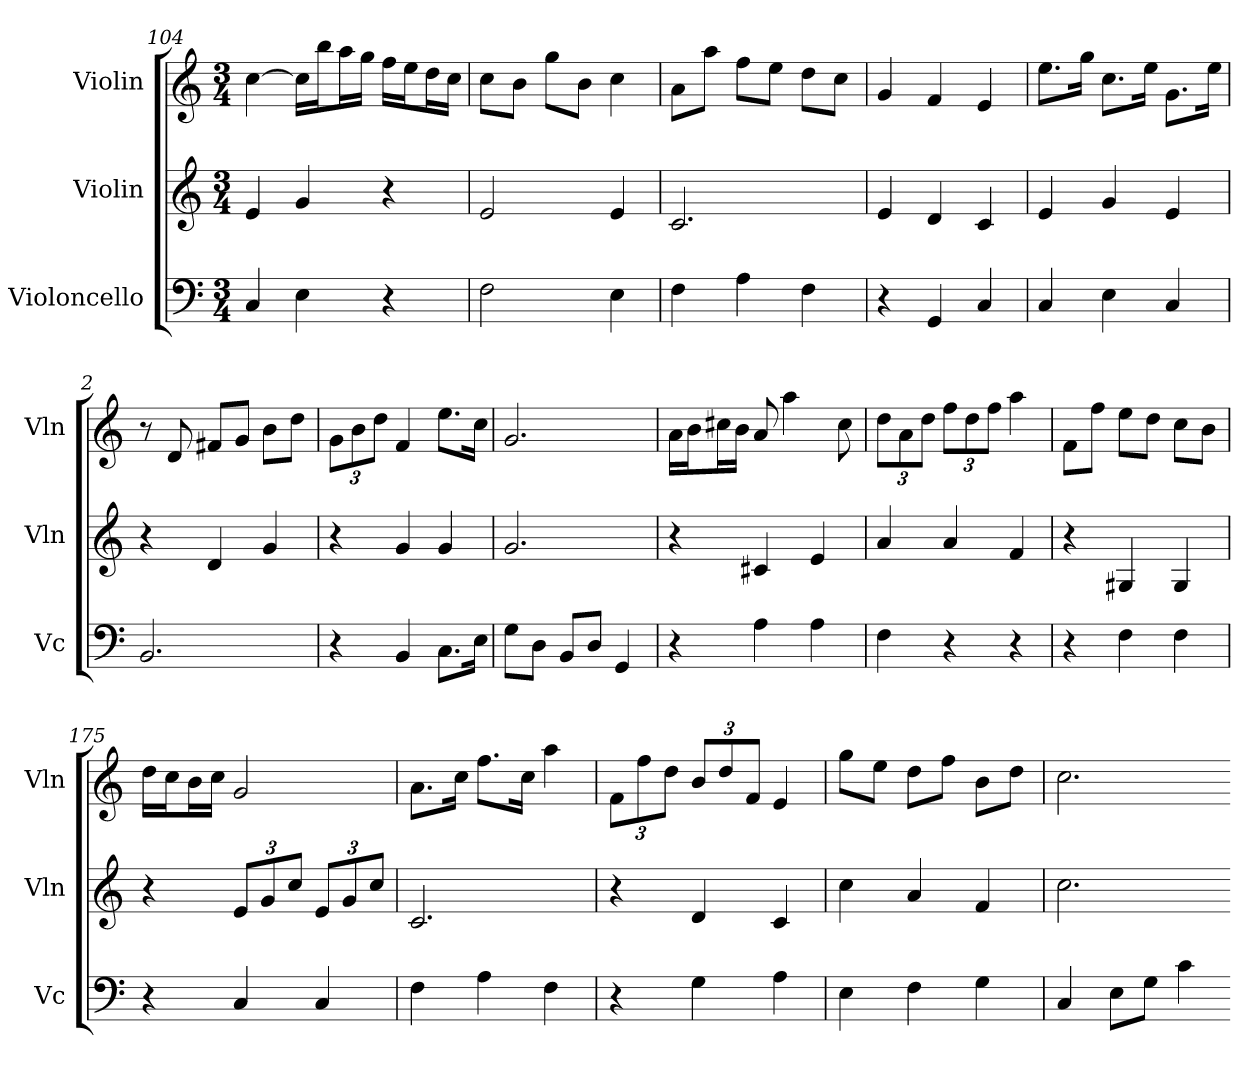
**kern	**kern	**kern
*part3	*part2	*part1
*staff3	*staff2	*staff1
*I"Violoncello	*I"Violin	*I"Violin
*I'Vc	*I'Vln	*I'Vln
*k[]	*k[]	*k[]
*M3/4	*M3/4	*M3/4
*MM120	*MM120	*MM120
=104	=104	=104
4C	4e	[4cc
4E	4g	16ccLL]
.	.	16bbJ
.	.	16aaL
.	.	16ggJJ
4r	4r	16ffLL
.	.	16eeJ
.	.	16ddL
.	.	16ccJJ
=74	=74	=74
2F	2e	8ccL
.	.	8bJ
.	.	8ggL
.	.	8bJ
4E	4e	4cc
=27	=27	=27
4F	2.c	8aL
.	.	8aaJ
4A	.	8ffL
.	.	8eeJ
4F	.	8ddL
.	.	8ccJ
=61	=61	=61
4r	4e	4g
4GG	4d	4f
4C	4c	4e
=75	=75	=75
4C	4e	8.eeL
.	.	16ggJk
4E	4g	8.ccL
.	.	16eeJk
4C	4e	8.gL
.	.	16eeJk
=2	=2	=2
2.BB	4r	8r
.	.	8d
.	4d	8f#XL
.	.	8gJ
.	4g	8bL
.	.	8ddJ
=110	=110	=110
4r	4r	12gL
.	.	12b
.	.	12ddJ
4BB	4g	4f
8.CL	4g	8.eeL
16EJk	.	16ccJk
=100	=100	=100
8GL	2.g	2.g
8DJ	.	.
8BBL	.	.
8DJ	.	.
4GG	.	.
=65	=65	=65
4r	4r	16aLL
.	.	16bJ
.	.	16cc#XL
.	.	16bJJ
4A	4c#X	8a
.	.	4aa
4A	4e	.
.	.	8cc#
=143	=143	=143
4F	4a	12ddL
.	.	12a
.	.	12ddJ
4r	4a	12ffL
.	.	12dd
.	.	12ffJ
4r	4f	4aa
=150	=150	=150
4r	4r	8fL
.	.	8ffJ
4F	4G#X	8eeL
.	.	8ddJ
4F	4G#	8ccL
.	.	8bJ
=175	=175	=175
4r	4r	16ddLL
.	.	16ccJ
.	.	16bL
.	.	16ccJJ
4C	12eL	2g
.	12g	.
.	12ccJ	.
4C	12eL	.
.	12g	.
.	12ccJ	.
=51	=51	=51
4F	2.c	8.aL
.	.	16ccJk
4A	.	8.ffL
.	.	16ccJk
4F	.	4aa
=160	=160	=160
4r	4r	12fL
.	.	12ff
.	.	12ddJ
4G	4d	12bL
.	.	12dd
.	.	12fJ
4A	4c	4e
=1	=1	=1
4E	4cc	8ggL
.	.	8eeJ
4F	4a	8ddL
.	.	8ffJ
4G	4f	8bL
.	.	8ddJ
=93	=93	=93
4C	2.cc	2.cc
8EL	.	.
8GJ	.	.
4c	.	.
=-	=-	=-
*-	*-	*-
